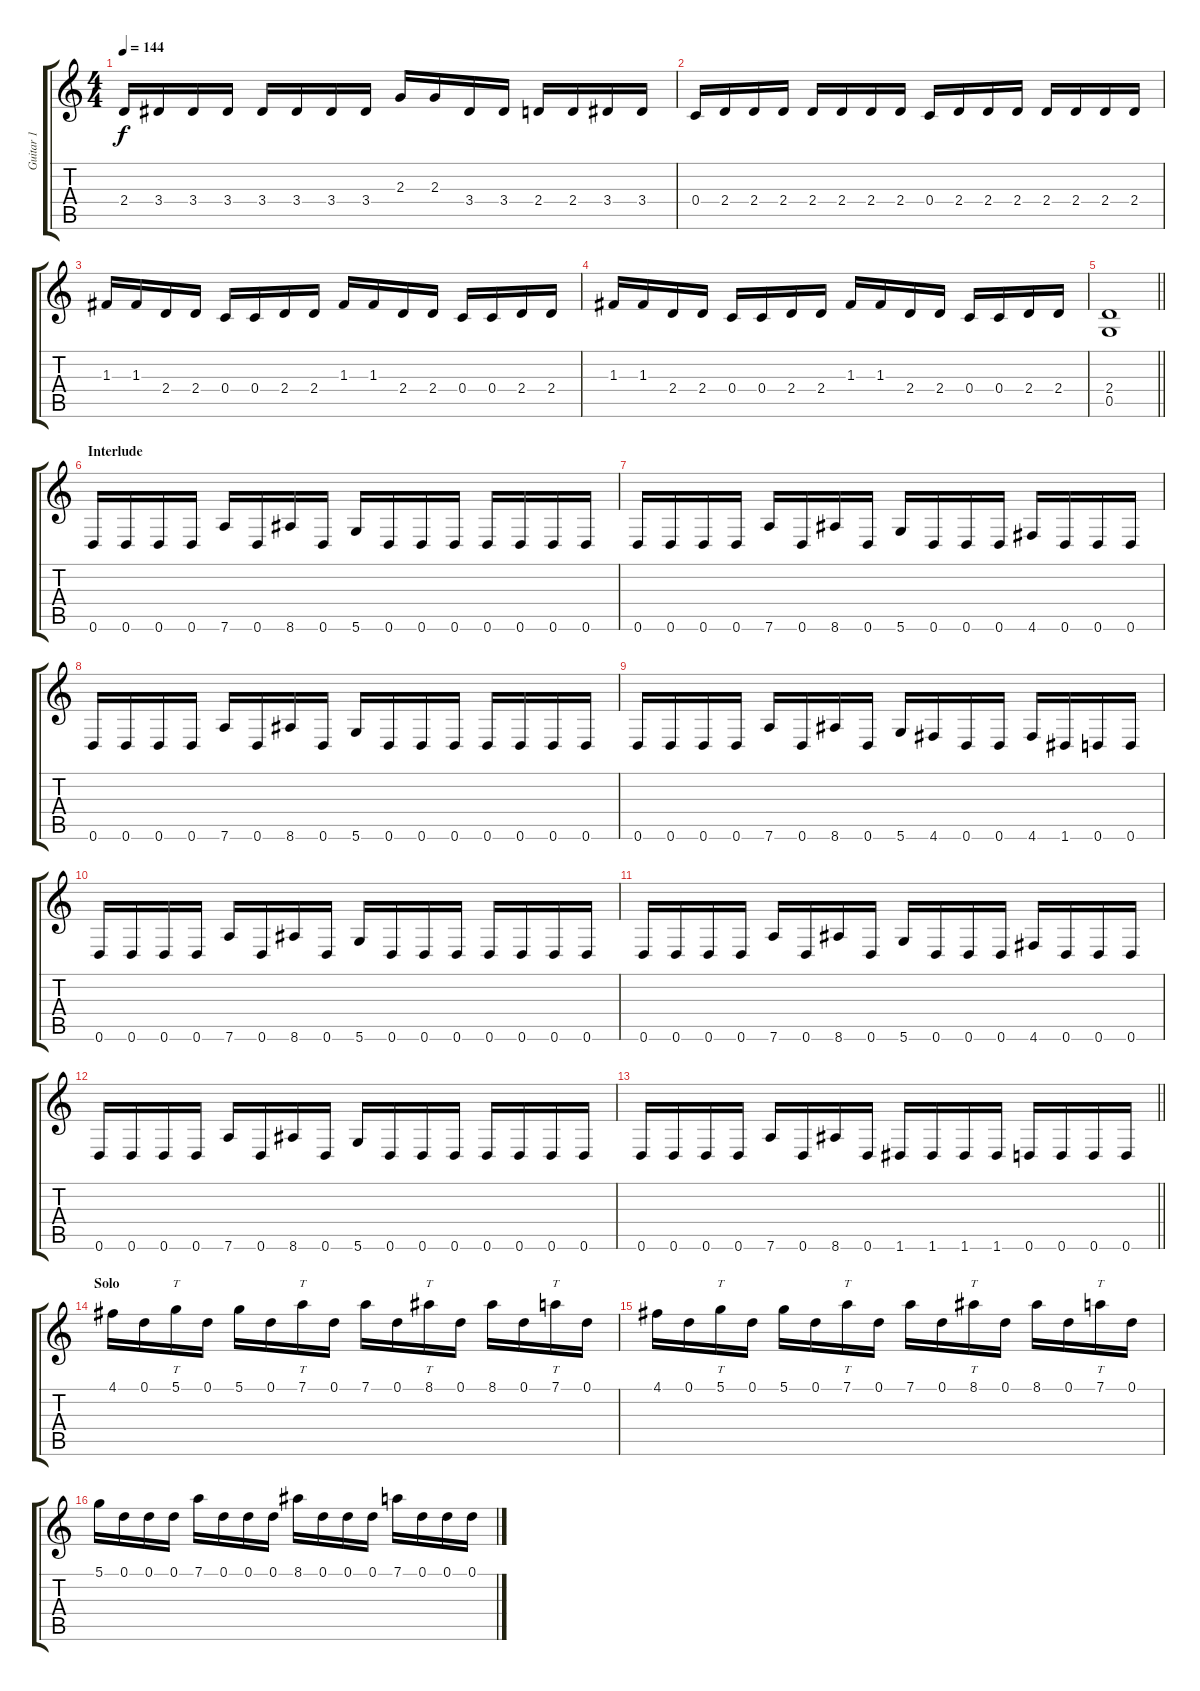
\track ("Guitar 1" "Guitar 1") {instrument distortionguitar}
\staff {score tabs}
\tuning (D4 A3 F3 C3 G2 D2) {hide}
\ts (4 4)
\tempo 144
\clef g2
\ks c
2.4.16{dy f} 3.4.16 3.4.16 3.4.16 3.4.16 3.4.16 3.4.16 3.4.16 2.3.16 2.3.16 3.4.16 3.4.16 2.4.16 2.4.16 3.4.16 3.4.16 |
0.4.16 2.4.16 2.4.16 2.4.16 2.4.16 2.4.16 2.4.16 2.4.16 0.4.16 2.4.16 2.4.16 2.4.16 2.4.16 2.4.16 2.4.16 2.4.16 |
1.3.16 1.3.16 2.4.16 2.4.16 0.4.16 0.4.16 2.4.16 2.4.16 1.3.16 1.3.16 2.4.16 2.4.16 0.4.16 0.4.16 2.4.16 2.4.16 |
1.3.16 1.3.16 2.4.16 2.4.16 0.4.16 0.4.16 2.4.16 2.4.16 1.3.16 1.3.16 2.4.16 2.4.16 0.4.16 0.4.16 2.4.16 2.4.16 |
\barLineRight lightlight
(2.4 0.5).1 |
\section ("" "Interlude")
0.6.16 0.6.16 0.6.16 0.6.16 7.6.16 0.6.16 8.6.16 0.6.16 5.6.16 0.6.16 0.6.16 0.6.16 0.6.16 0.6.16 0.6.16 0.6.16 |
0.6.16 0.6.16 0.6.16 0.6.16 7.6.16 0.6.16 8.6.16 0.6.16 5.6.16 0.6.16 0.6.16 0.6.16 4.6.16 0.6.16 0.6.16 0.6.16 |
0.6.16 0.6.16 0.6.16 0.6.16 7.6.16 0.6.16 8.6.16 0.6.16 5.6.16 0.6.16 0.6.16 0.6.16 0.6.16 0.6.16 0.6.16 0.6.16 |
0.6.16 0.6.16 0.6.16 0.6.16 7.6.16 0.6.16 8.6.16 0.6.16 5.6.16 4.6.16 0.6.16 0.6.16 4.6.16 1.6.16 0.6.16 0.6.16 |
0.6.16 0.6.16 0.6.16 0.6.16 7.6.16 0.6.16 8.6.16 0.6.16 5.6.16 0.6.16 0.6.16 0.6.16 0.6.16 0.6.16 0.6.16 0.6.16 |
0.6.16 0.6.16 0.6.16 0.6.16 7.6.16 0.6.16 8.6.16 0.6.16 5.6.16 0.6.16 0.6.16 0.6.16 4.6.16 0.6.16 0.6.16 0.6.16 |
0.6.16 0.6.16 0.6.16 0.6.16 7.6.16 0.6.16 8.6.16 0.6.16 5.6.16 0.6.16 0.6.16 0.6.16 0.6.16 0.6.16 0.6.16 0.6.16 |
\barLineRight lightlight
0.6.16 0.6.16 0.6.16 0.6.16 7.6.16 0.6.16 8.6.16 0.6.16 1.6.16 1.6.16 1.6.16 1.6.16 0.6.16 0.6.16 0.6.16 0.6.16 |
\section ("" "Solo")
4.1.16 0.1.16 5.1.16{tt} 0.1.16 5.1.16 0.1.16 7.1.16{tt} 0.1.16 7.1.16 0.1.16 8.1.16{tt} 0.1.16 8.1.16 0.1.16 7.1.16{tt} 0.1.16 |
4.1.16 0.1.16 5.1.16{tt} 0.1.16 5.1.16 0.1.16 7.1.16{tt} 0.1.16 7.1.16 0.1.16 8.1.16{tt} 0.1.16 8.1.16 0.1.16 7.1.16{tt} 0.1.16 |
5.1.16 0.1.16 0.1.16 0.1.16 7.1.16 0.1.16 0.1.16 0.1.16 8.1.16 0.1.16 0.1.16 0.1.16 7.1.16 0.1.16 0.1.16 0.1.16
